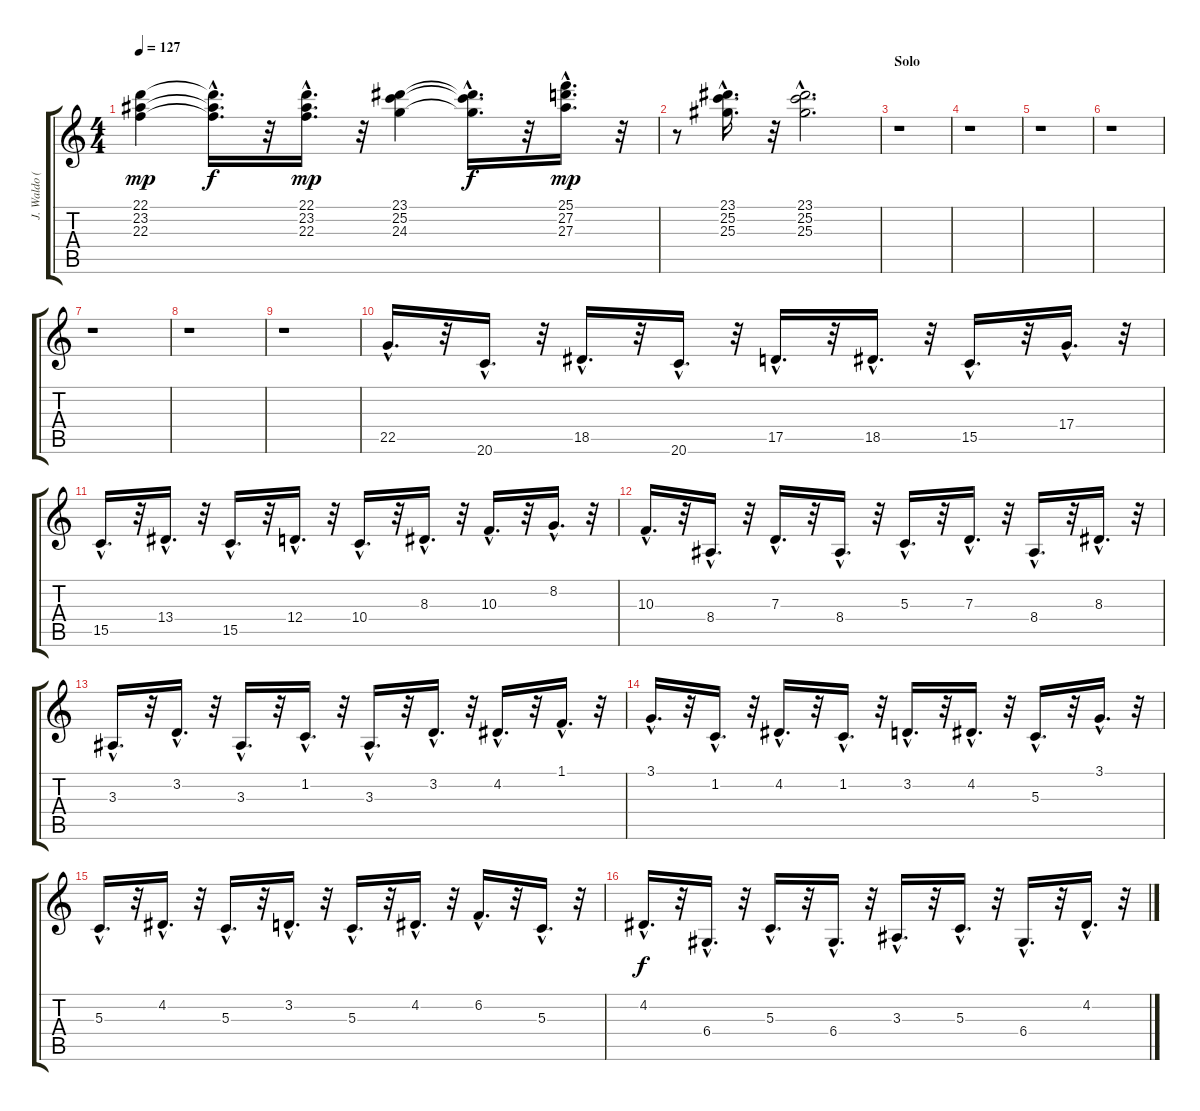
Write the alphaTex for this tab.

\track ("J. Waldo (Left)" "J. Waldo (") {instrument reedorgan}
\staff {score tabs}
\tuning (E4 B3 G3 D3 A2 E2) {hide}
\ts (4 4)
\tempo 127
\clef g2
\ks c
(22.1 23.2 22.3).4{dy mp} (22.1{hac t} 23.2{hac t} 22.3{hac t}).16{d dy f} r.32 (22.1{hac} 23.2{hac} 22.3{hac}).16{d dy mp} r.32 (23.1 25.2 24.3).4 (23.1{hac t} 25.2{hac t} 24.3{hac t}).16{d dy f} r.32 (25.1 27.2{hac} 27.3).16{d dy mp} r.32 |
r.8 (23.1{hac} 25.2 25.3).16{d} r.32 (23.1{hac} 25.2{hac} 25.3{hac}).2{d} |
\section ("" "Solo")
r.1 |
r.1 |
r.1 |
r.1 |
r.1 |
r.1 |
r.1 |
22.5{hac}.16{d volume 8} r.32 20.6{hac}.16{d} r.32 18.5{hac}.16{d} r.32 20.6{hac}.16{d} r.32 17.5{hac}.16{d} r.32 18.5{hac}.16{d} r.32 15.5{hac}.16{d} r.32 17.4{hac}.16{d} r.32 |
15.5{hac}.16{d} r.32 13.4{hac}.16{d} r.32 15.5{hac}.16{d} r.32 12.4{hac}.16{d} r.32 10.4{hac}.16{d} r.32 8.3{hac}.16{d} r.32 10.3{hac}.16{d} r.32 8.2{hac}.16{d} r.32 |
10.3{hac}.16{d} r.32 8.4{hac}.16{d} r.32 7.3{hac}.16{d} r.32 8.4{hac}.16{d} r.32 5.3{hac}.16{d} r.32 7.3{hac}.16{d} r.32 8.4{hac}.16{d} r.32 8.3{hac}.16{d} r.32 |
3.3{hac}.16{d} r.32 3.2{hac}.16{d} r.32 3.3{hac}.16{d} r.32 1.2{hac}.16{d} r.32 3.3{hac}.16{d} r.32 3.2{hac}.16{d} r.32 4.2{hac}.16{d} r.32 1.1{hac}.16{d} r.32 |
3.1{hac}.16{d} r.32 1.2{hac}.16{d} r.32 4.2{hac}.16{d} r.32 1.2{hac}.16{d} r.32 3.2{hac}.16{d} r.32 4.2{hac}.16{d} r.32 5.3{hac}.16{d} r.32 3.1{hac}.16{d} r.32 |
5.3{hac}.16{d} r.32 4.2{hac}.16{d} r.32 5.3{hac}.16{d} r.32 3.2{hac}.16{d} r.32 5.3{hac}.16{d} r.32 4.2{hac}.16{d} r.32 6.2{hac}.16{d} r.32 5.3{hac}.16{d} r.32 |
4.2{hac}.16{d dy f} r.32 6.4{hac}.16{d} r.32 5.3{hac}.16{d} r.32 6.4{hac}.16{d} r.32 3.3{hac}.16{d} r.32 5.3{hac}.16{d} r.32 6.4{hac}.16{d} r.32 4.2{hac}.16{d} r.32
